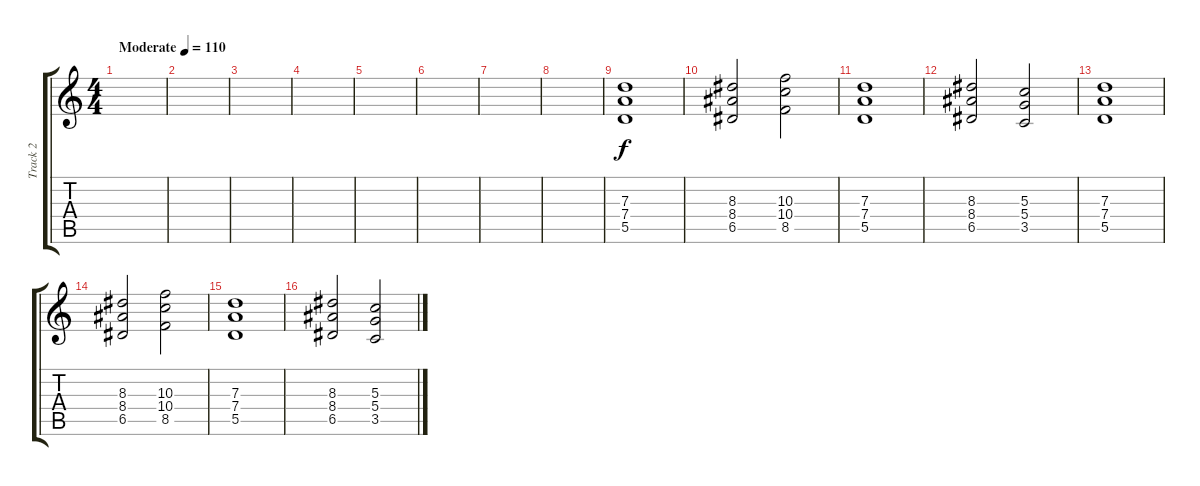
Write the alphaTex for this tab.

\track ("Track 2" "Track 2") {instrument distortionguitar}
\staff {score tabs}
\tuning (E4 B3 G3 D3 A2 E2) {hide}
\ts (4 4)
\tempo (110 "Moderate")
\clef g2
\ks c
|
|
|
|
|
|
|
|
(7.3 7.4 5.5).1 |
(8.3 8.4 6.5).2 (10.3 10.4 8.5).2 |
(7.3 7.4 5.5).1 |
(8.3 8.4 6.5).2 (5.3 5.4 3.5).2 |
(7.3 7.4 5.5).1 |
(8.3 8.4 6.5).2 (10.3 10.4 8.5).2 |
(7.3 7.4 5.5).1 |
(8.3 8.4 6.5).2 (5.3 5.4 3.5).2
